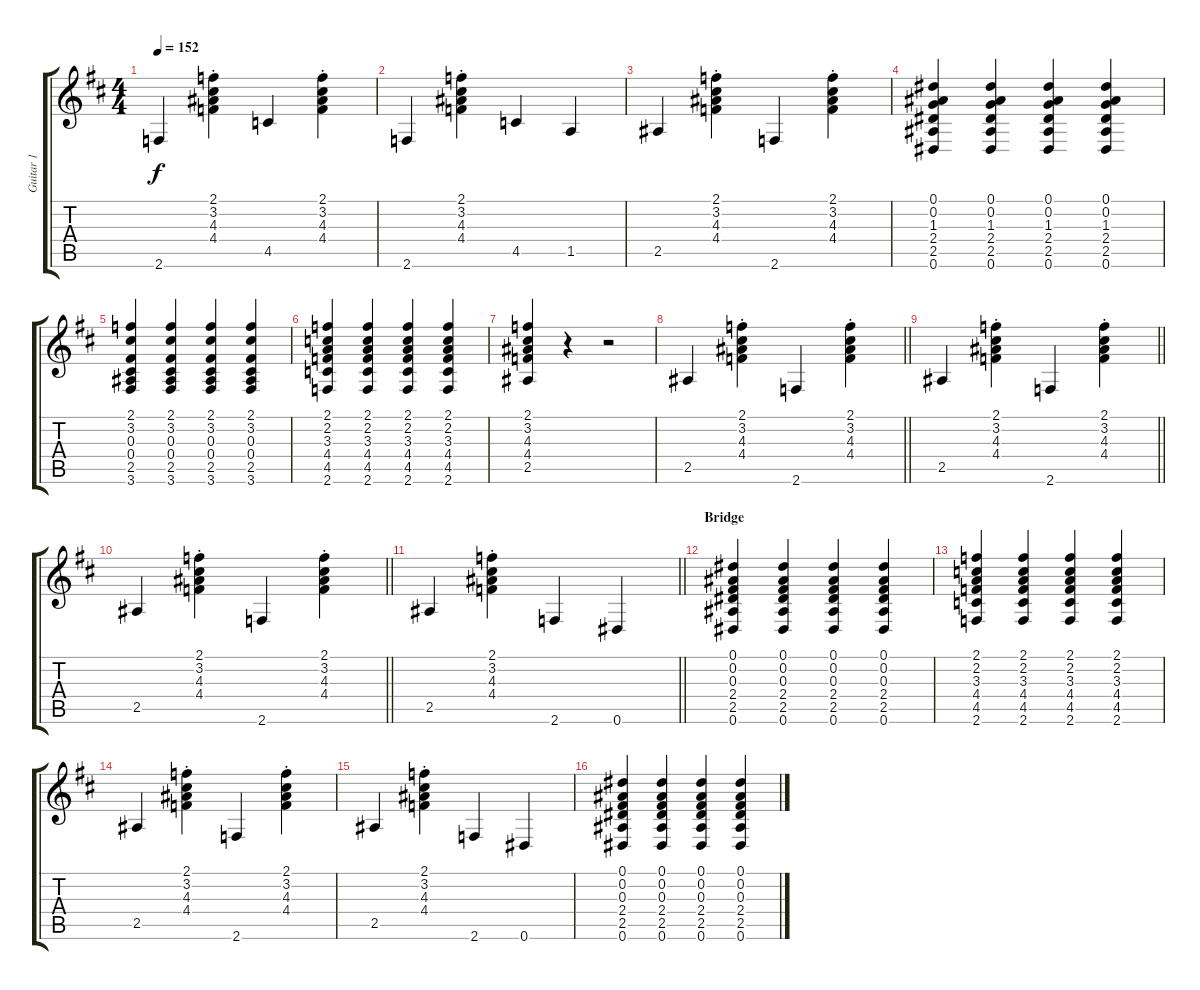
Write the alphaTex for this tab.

\track ("Guitar 1" "Guitar 1") {instrument acousticguitarnylon}
\staff {score tabs}
\tuning (Eb4 Bb3 Gb3 Db3 Ab2 Eb2) {hide}
\ts (4 4)
\tempo 152
\clef g2
\ks d
2.6.4{dy f} (2.1{st} 3.2{st} 4.3{st} 4.4{st}).4 4.5.4 (2.1{st} 3.2{st} 4.3{st} 4.4{st}).4 |
2.6.4 (2.1{st} 3.2{st} 4.3{st} 4.4{st}).4 4.5.4 1.5.4 |
2.5.4 (2.1{st} 3.2{st} 4.3{st} 4.4{st}).4 2.6.4 (2.1{st} 3.2{st} 4.3{st} 4.4{st}).4 |
(0.1 0.2 1.3 2.4 2.5 0.6).4 (0.1 0.2 1.3 2.4 2.5 0.6).4 (0.1 0.2 1.3 2.4 2.5 0.6).4 (0.1 0.2 1.3 2.4 2.5 0.6).4 |
(2.1 3.2 0.3 0.4 2.5 3.6).4 (2.1 3.2 0.3 0.4 2.5 3.6).4 (2.1 3.2 0.3 0.4 2.5 3.6).4 (2.1 3.2 0.3 0.4 2.5 3.6).4 |
(2.1 2.2 3.3 4.4 4.5 2.6).4 (2.1 2.2 3.3 4.4 4.5 2.6).4 (2.1 2.2 3.3 4.4 4.5 2.6).4 (2.1 2.2 3.3 4.4 4.5 2.6).4 |
(2.1 3.2 4.3 4.4 2.5).4 r.4 r.2 |
\barLineRight lightlight
2.5.4 (2.1{st} 3.2{st} 4.3{st} 4.4{st}).4 2.6.4 (2.1{st} 3.2{st} 4.3{st} 4.4{st}).4 |
\barLineRight lightlight
2.5.4 (2.1{st} 3.2{st} 4.3{st} 4.4{st}).4 2.6.4 (2.1{st} 3.2{st} 4.3{st} 4.4{st}).4 |
\barLineRight lightlight
2.5.4 (2.1{st} 3.2{st} 4.3{st} 4.4{st}).4 2.6.4 (2.1{st} 3.2{st} 4.3{st} 4.4{st}).4 |
\barLineRight lightlight
2.5.4 (2.1{st} 3.2{st} 4.3{st} 4.4{st}).4 2.6.4 0.6.4 |
\section ("" "Bridge")
(0.1 0.2 0.3 2.4 2.5 0.6).4 (0.1 0.2 0.3 2.4 2.5 0.6).4 (0.1 0.2 0.3 2.4 2.5 0.6).4 (0.1 0.2 0.3 2.4 2.5 0.6).4 |
(2.1 2.2 3.3 4.4 4.5 2.6).4 (2.1 2.2 3.3 4.4 4.5 2.6).4 (2.1 2.2 3.3 4.4 4.5 2.6).4 (2.1 2.2 3.3 4.4 4.5 2.6).4 |
2.5.4 (2.1{st} 3.2{st} 4.3{st} 4.4{st}).4 2.6.4 (2.1{st} 3.2{st} 4.3{st} 4.4{st}).4 |
2.5.4 (2.1{st} 3.2{st} 4.3{st} 4.4{st}).4 2.6.4 0.6.4 |
(0.1 0.2 0.3 2.4 2.5 0.6).4 (0.1 0.2 0.3 2.4 2.5 0.6).4 (0.1 0.2 0.3 2.4 2.5 0.6).4 (0.1 0.2 0.3 2.4 2.5 0.6).4
